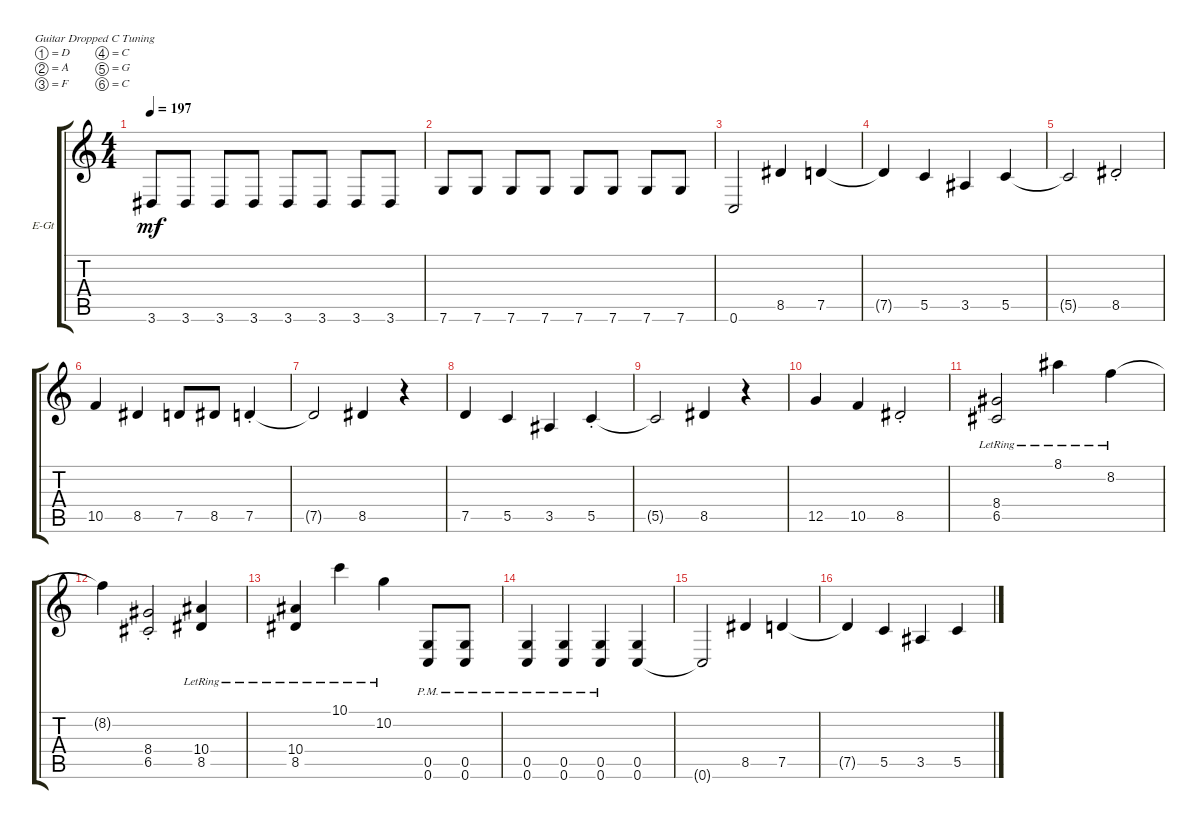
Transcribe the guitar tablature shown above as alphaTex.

\defaultSystemsLayout 4
\bracketExtendMode groupsimilarinstruments
\firstSystemTrackNameOrientation horizontal
\otherSystemsTrackNameOrientation horizontal
\track ("Marcelo" "E-Gt") {instrument distortionguitar}
\staff {score tabs}
\tuning (D4 A3 F3 C3 G2 C2)
\ts (4 4)
\tempo 197
\clef g2
\ks c
3.6.8{dy mf} 3.6.8 3.6.8 3.6.8 3.6.8 3.6.8 3.6.8 3.6.8 |
7.6.8 7.6.8 7.6.8 7.6.8 7.6.8 7.6.8 7.6.8 7.6.8 |
0.6.2 8.5.4 7.5.4 |
7.5{t}.4 5.5.4 3.5.4 5.5.4 |
5.5{t}.2 8.5{st}.2 |
10.5.4 8.5.4 7.5.8 8.5.8 7.5{st}.4 |
7.5{t}.2 8.5.4 r.4 |
7.5.4 5.5.4 3.5.4 5.5{st}.4 |
5.5{t}.2 8.5.4 r.4 |
12.5.4 10.5.4 8.5{st}.2 |
(6.5{lr} 8.4{lr}).2 8.1{lr}.4 8.2{lr}.4 |
8.2{t}.4 (6.5{st} 8.4{st}).2 (10.4{lr} 8.5{lr}).4 |
(8.5{lr} 10.4{lr}).4 10.1{lr}.4 10.2{lr}.4 (0.6{pm} 0.5{pm}).8 (0.6{pm} 0.5{pm}).8 |
(0.6{pm} 0.5{pm}).4 (0.6{pm} 0.5{pm}).4 (0.6{pm} 0.5{pm}).4 (0.6 0.5).4 |
0.6{t}.2 8.5.4 7.5.4 |
7.5{t}.4 5.5.4 3.5.4 5.5.4
